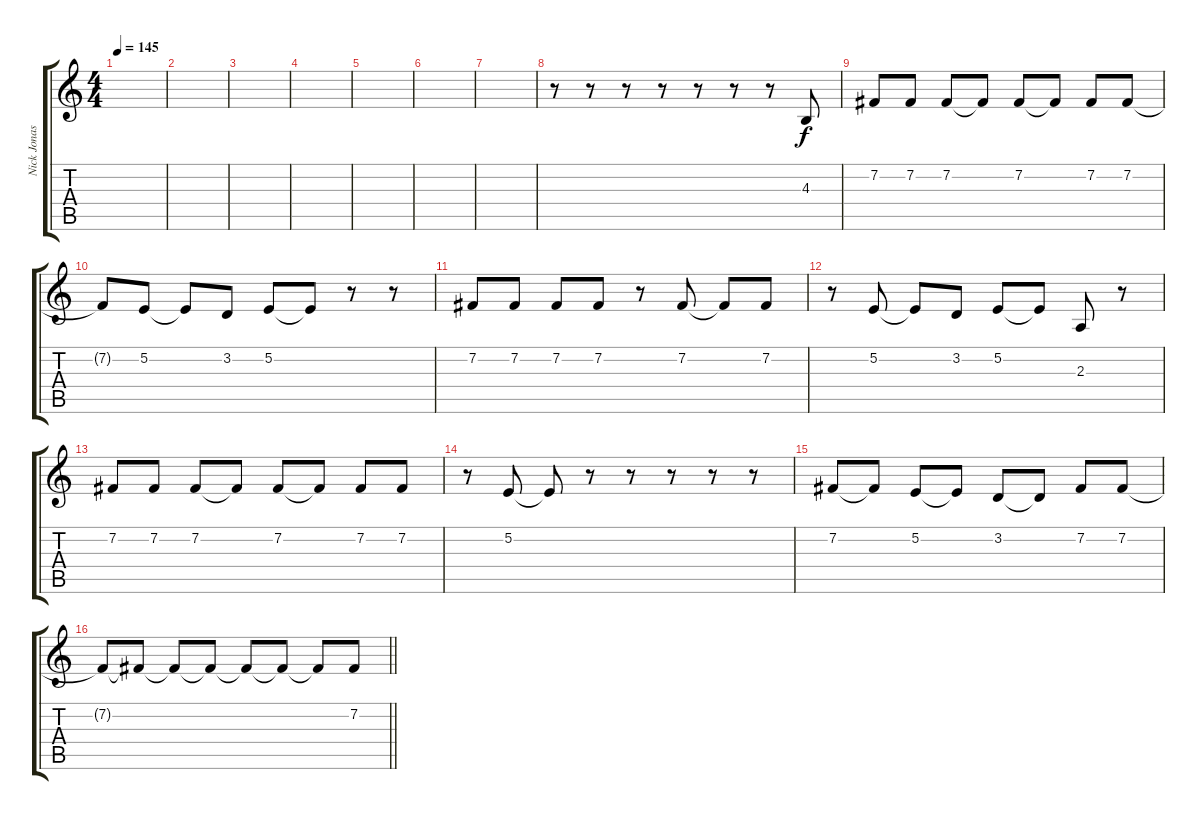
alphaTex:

\track ("Nick Jonas" "Nick Jonas") {instrument altosax}
\staff {score tabs}
\tuning (E4 B3 G3 D3 A2 E2) {hide}
\ts (4 4)
\tempo 145
\clef g2
\ks c
|
|
|
|
|
|
|
r.8 r.8 r.8 r.8 r.8 r.8 r.8 4.3.8 |
7.2.8 7.2.8 7.2.8 7.2{t}.8 7.2.8 7.2{t}.8 7.2.8 7.2.8 |
7.2{t}.8 5.2.8 5.2{t}.8 3.2.8 5.2.8 5.2{t}.8 r.8 r.8 |
7.2.8 7.2.8 7.2.8 7.2.8 r.8 7.2.8 7.2{t}.8 7.2.8 |
r.8 5.2.8 5.2{t}.8 3.2.8 5.2.8 5.2{t}.8 2.3.8 r.8 |
7.2.8 7.2.8 7.2.8 7.2{t}.8 7.2.8 7.2{t}.8 7.2.8 7.2.8 |
r.8 5.2.8 5.2{t}.8 r.8 r.8 r.8 r.8 r.8 |
7.2.8 7.2{t}.8 5.2.8 5.2{t}.8 3.2.8 3.2{t}.8 7.2.8 7.2.8 |
\barLineRight lightlight
7.2{t}.8 7.2{t}.8 7.2{t}.8 7.2{t}.8 7.2{t}.8 7.2{t}.8 7.2{t}.8 7.2.8
